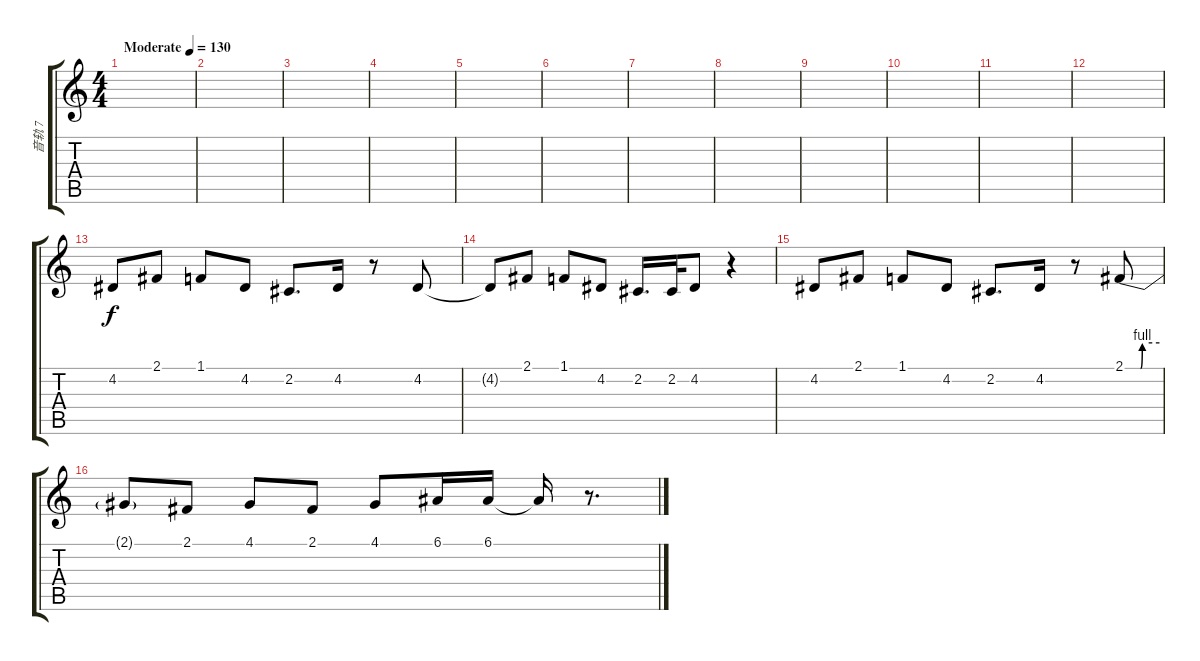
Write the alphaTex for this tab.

\track ("音轨 7" "音轨 7") {instrument lead8bassandlead}
\staff {score tabs}
\tuning (E4 B3 G3 D3 A2 E2) {hide}
\ts (4 4)
\tempo (130 "Moderate")
\clef g2
\ks c
|
|
|
|
|
|
|
|
|
|
|
|
4.2.8 2.1.8 1.1.8 4.2.8 2.2.8{d} 4.2.16 r.8 4.2.8 |
4.2{t}.8 2.1.8 1.1.8 4.2.8 2.2.16{d} 2.2.32 4.2.8 r.4 |
4.2.8 2.1.8 1.1.8 4.2.8 2.2.8{d} 4.2.16 r.8 2.1{be (custom 0 0 27 0 30 4 60 4)}.8 |
2.1{t}.8 2.1.8 4.1.8 2.1.8 4.1.8 6.1.16 6.1.16 6.1{t}.16 r.8{d}
